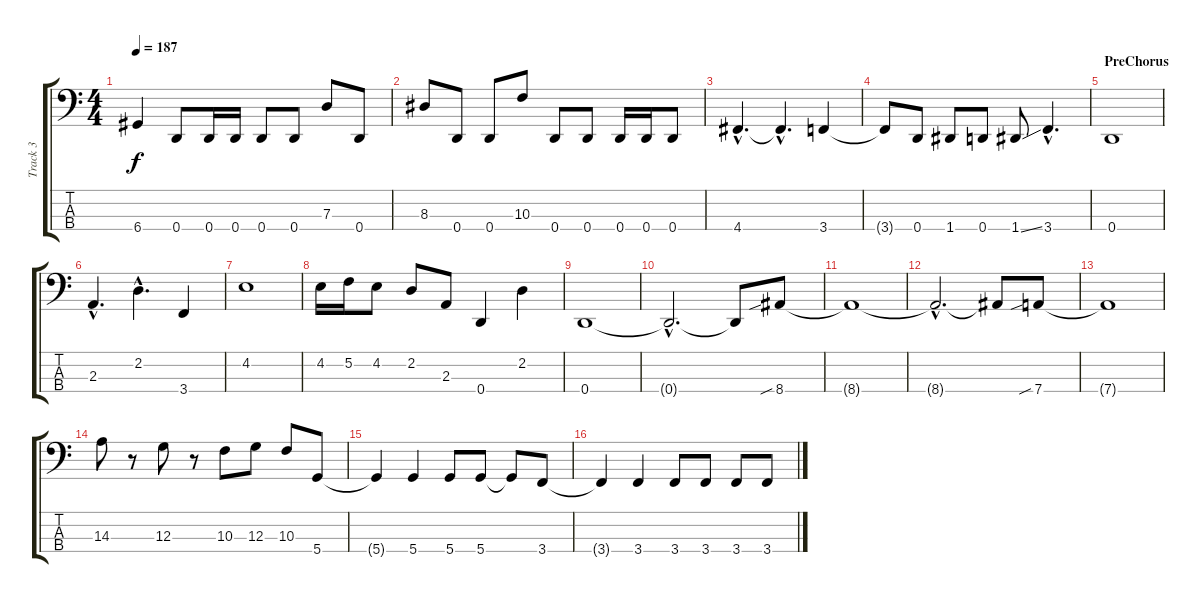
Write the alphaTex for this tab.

\track ("Track 3" "Track 3") {instrument electricbassfinger}
\staff {score tabs}
\tuning (F2 C2 G1 D1) {hide}
\ts (4 4)
\tempo 187
\clef f4
\ks c
6.4.4{dy f} 0.4.8 0.4.16 0.4.16 0.4.8 0.4.8 7.3.8 0.4.8 |
8.3.8 0.4.8 0.4.8 10.3.8 0.4.8 0.4.8 0.4.16 0.4.16 0.4.8 |
4.4{hac}.4{d} 4.4{hac t}.4{d} 3.4.4 |
3.4{t}.8 0.4.8 1.4.8 0.4.8 1.4{ss}.8 3.4{hac}.4{d} |
\section ("" "PreChorus")
0.4.1 |
2.3{hac}.4{d} 2.2{hac}.4{d} 3.4.4 |
4.2.1 |
4.2.16 5.2.16 4.2.8 2.2.8 2.3.8 0.4.4 2.2.4 |
0.4.1 |
0.4{hac t}.2{d} 0.4{t}.8 8.4{sib}.8 |
8.4{t}.1 |
8.4{hac t}.2{d} 8.4{t}.8 7.4{sib}.8 |
7.4{t}.1 |
14.3.8 r.8 12.3.8 r.8 10.3.8 12.3.8 10.3.8 5.4.8 |
5.4{t}.4 5.4.4 5.4.8 5.4.8 5.4{t}.8 3.4.8 |
3.4{t}.4 3.4.4 3.4.8 3.4.8 3.4.8 3.4.8
